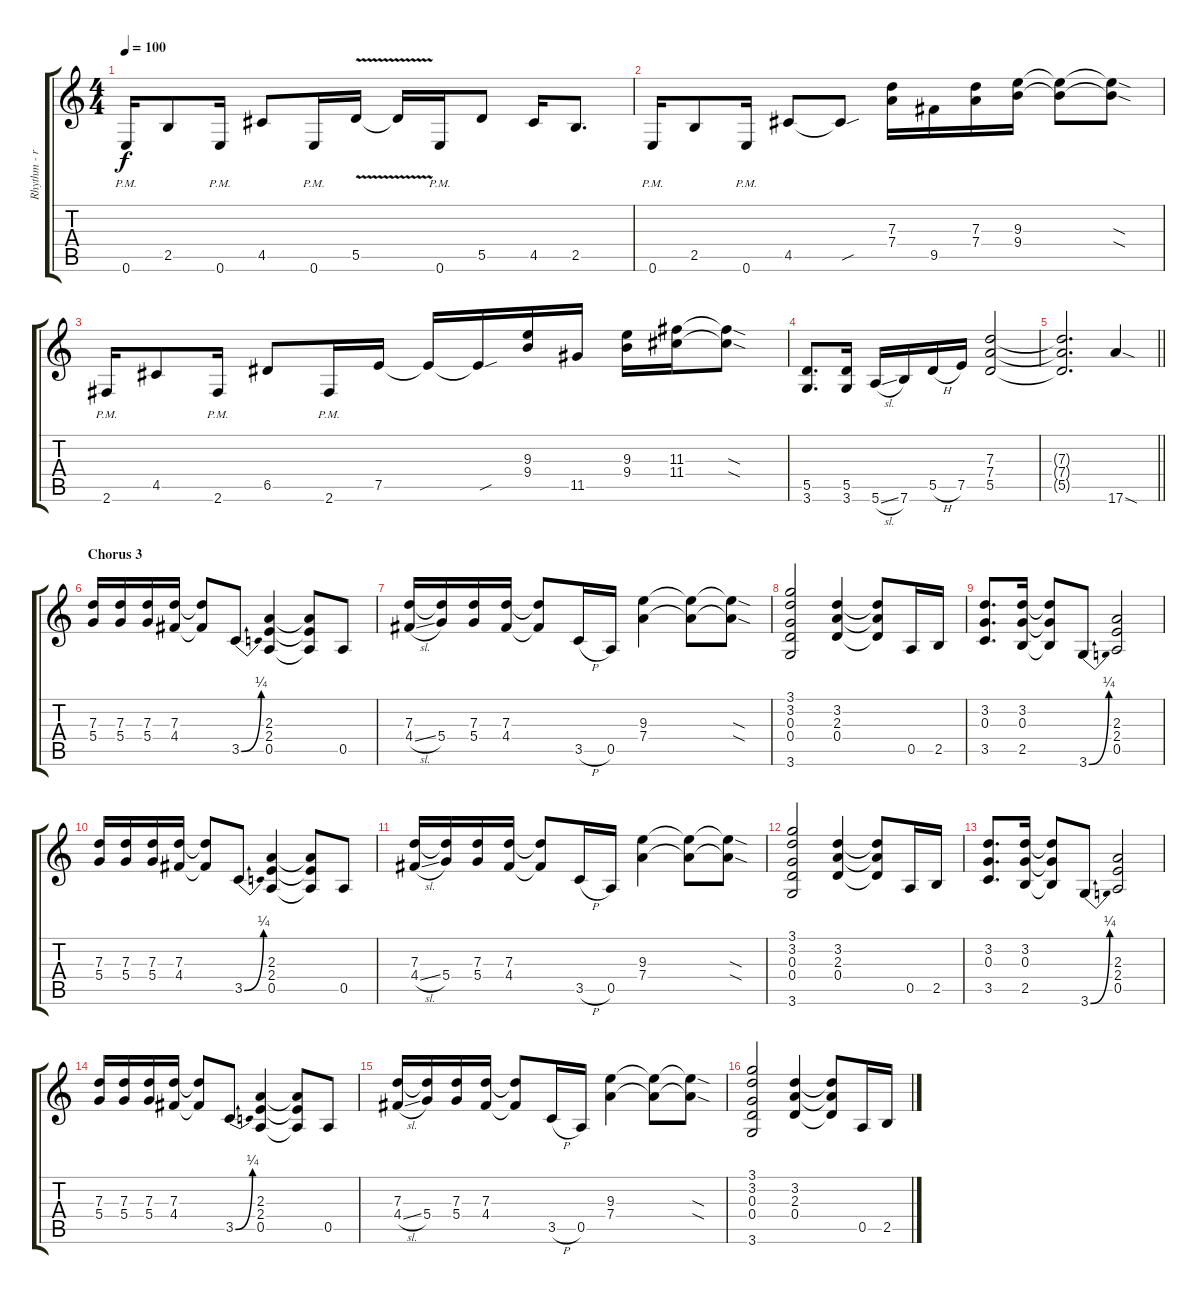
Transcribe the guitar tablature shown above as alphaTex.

\track ("Rhythm - right" "Rhythm - r") {instrument distortionguitar}
\staff {score tabs}
\tuning (E4 B3 G3 D3 A2 E2) {hide}
\ts (4 4)
\tempo 100
\clef g2
\ks c
0.6{pm}.16{dy f} 2.5.8 0.6{pm}.16 4.5.8 0.6{pm}.16 5.5{v}.16 5.5{t}.16 0.6{pm}.16 5.5.8 4.5.16 2.5.8{d} |
0.6{pm}.16 2.5.8 0.6{pm}.16 4.5.8 4.5{sou t}.8 (7.3 7.4).16 9.5.16 (7.3 7.4).16 (9.3 9.4).16 (9.3{t} 9.4{t}).8 (9.3{sod t} 9.4{sod t}).8 |
2.6{pm}.16 4.5.8 2.6{pm}.16 6.5.8 2.6{pm}.16 7.5.16 7.5{t}.16 7.5{sou t}.16 (9.3 9.4).16 11.5.16 (9.3 9.4).16 (11.3 11.4).16 (11.3{sod t} 11.4{sod t}).8 |
(5.5 3.6).8{d} (5.5 3.6).16 5.6{sl}.16 7.6.16 5.5{h}.16 7.5.16 (7.3 7.4 5.5).2 |
\barLineRight lightlight
\ks aminor
(7.3{t} 7.4{t} 5.5{t}).2{d} 17.6{sod}.4 |
\section ("" "Chorus 3")
\ks c
(7.3 5.4).16 (7.3 5.4).16 (7.3 5.4).16 (7.3 4.4).16 (7.3{t} 4.4{t}).8 3.5{be (bend 0 0 60 1)}.8 (2.3 2.4 0.5).4 (2.3{t} 2.4{t} 0.5{t}).8 0.5.8 |
(7.3 4.4{sl}).16 (7.3{t} 5.4).16 (7.3 5.4).16 (7.3 4.4).16 (7.3{t} 4.4{t}).8 3.5{h}.16 0.5.16 (9.3 7.4).4 (9.3{t} 7.4{t}).8 (9.3{sod t} 7.4{sod t}).8 |
(3.1 3.2 0.3 0.4 3.6).2 (3.2 2.3 0.4).4 (3.2{t} 2.3{t} 0.4{t}).8 0.5.16 2.5.16 |
(3.2 0.3 3.5).8{d} (3.2 0.3 2.5).16 (3.2{t} 0.3{t} 2.5{t}).8 3.6{be (bend 0 0 60 1)}.8 (2.3 2.4 0.5).2 |
(7.3 5.4).16 (7.3 5.4).16 (7.3 5.4).16 (7.3 4.4).16 (7.3{t} 4.4{t}).8 3.5{be (bend 0 0 60 1)}.8 (2.3 2.4 0.5).4 (2.3{t} 2.4{t} 0.5{t}).8 0.5.8 |
(7.3 4.4{sl}).16 (7.3{t} 5.4).16 (7.3 5.4).16 (7.3 4.4).16 (7.3{t} 4.4{t}).8 3.5{h}.16 0.5.16 (9.3 7.4).4 (9.3{t} 7.4{t}).8 (9.3{sod t} 7.4{sod t}).8 |
(3.1 3.2 0.3 0.4 3.6).2 (3.2 2.3 0.4).4 (3.2{t} 2.3{t} 0.4{t}).8 0.5.16 2.5.16 |
(3.2 0.3 3.5).8{d} (3.2 0.3 2.5).16 (3.2{t} 0.3{t} 2.5{t}).8 3.6{be (bend 0 0 60 1)}.8 (2.3 2.4 0.5).2 |
(7.3 5.4).16 (7.3 5.4).16 (7.3 5.4).16 (7.3 4.4).16 (7.3{t} 4.4{t}).8 3.5{be (bend 0 0 60 1)}.8 (2.3 2.4 0.5).4 (2.3{t} 2.4{t} 0.5{t}).8 0.5.8 |
(7.3 4.4{sl}).16 (7.3{t} 5.4).16 (7.3 5.4).16 (7.3 4.4).16 (7.3{t} 4.4{t}).8 3.5{h}.16 0.5.16 (9.3 7.4).4 (9.3{t} 7.4{t}).8 (9.3{sod t} 7.4{sod t}).8 |
(3.1 3.2 0.3 0.4 3.6).2 (3.2 2.3 0.4).4 (3.2{t} 2.3{t} 0.4{t}).8 0.5.16 2.5.16
